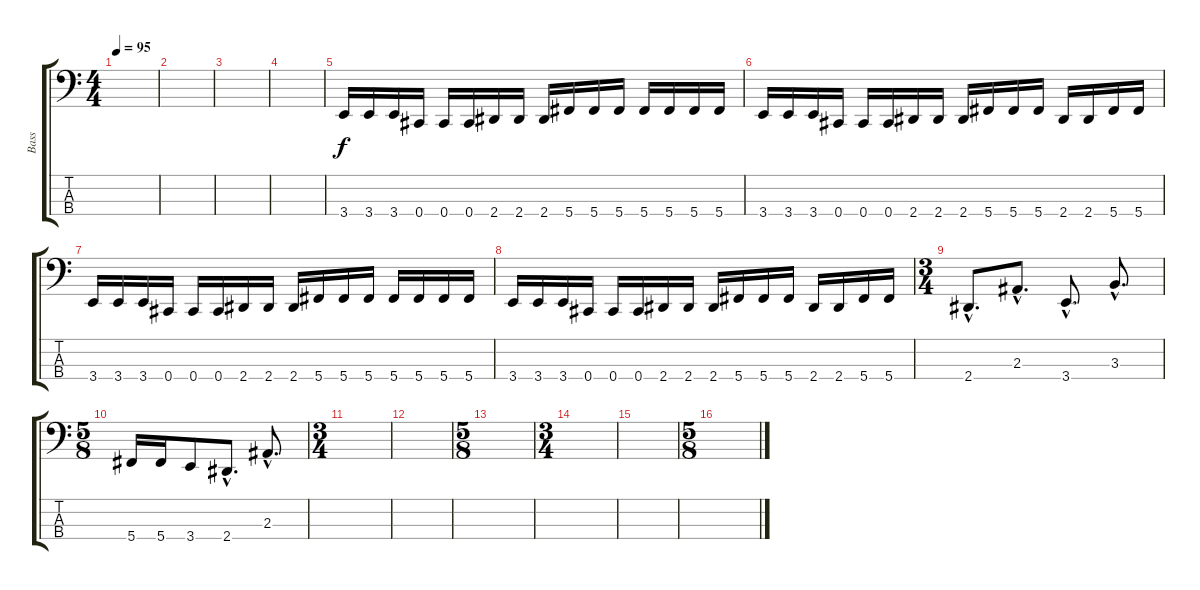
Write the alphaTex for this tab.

\track ("Bass" "Bass") {instrument electricbasspick}
\staff {score tabs}
\tuning (Gb2 Db2 Ab1 Db1) {hide}
\ts (4 4)
\tempo 95
\clef f4
\ks c
|
|
|
|
3.4.16 3.4.16 3.4.16 0.4.16 0.4.16 0.4.16 2.4.16 2.4.16 2.4.16 5.4.16 5.4.16 5.4.16 5.4.16 5.4.16 5.4.16 5.4.16 |
3.4.16 3.4.16 3.4.16 0.4.16 0.4.16 0.4.16 2.4.16 2.4.16 2.4.16 5.4.16 5.4.16 5.4.16 2.4.16 2.4.16 5.4.16 5.4.16 |
3.4.16 3.4.16 3.4.16 0.4.16 0.4.16 0.4.16 2.4.16 2.4.16 2.4.16 5.4.16 5.4.16 5.4.16 5.4.16 5.4.16 5.4.16 5.4.16 |
3.4.16 3.4.16 3.4.16 0.4.16 0.4.16 0.4.16 2.4.16 2.4.16 2.4.16 5.4.16 5.4.16 5.4.16 2.4.16 2.4.16 5.4.16 5.4.16 |
\ts (3 4)
2.4{hac}.8{d} 2.3{hac}.8{d} 3.4{hac}.8{d} 3.3{hac}.8{d} |
\ts (5 8)
5.4.16 5.4.16 3.4.8 2.4{hac}.8{d} 2.3{hac}.8{d} |
\ts (3 4)
|
|
\ts (5 8)
|
\ts (3 4)
|
|
\ts (5 8)
